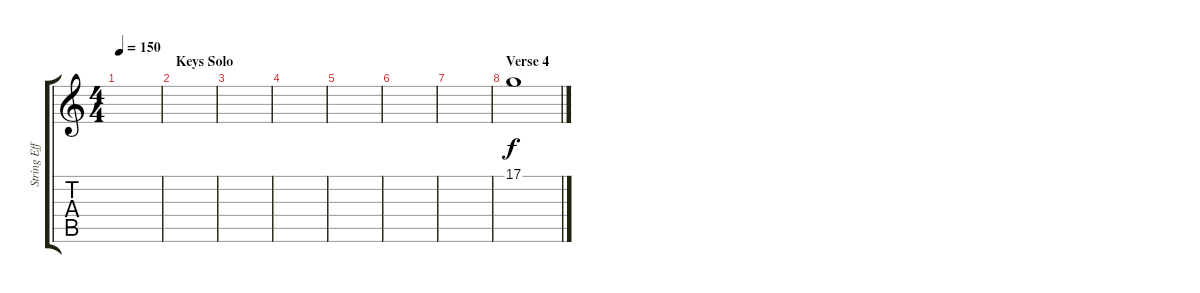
\track ("String Effects" "String Eff") {instrument stringensemble1}
\staff {score tabs}
\tuning (D4 A3 F3 C3 G2 D2) {hide}
\ts (4 4)
\tempo 150
\clef g2
\ks c
|
\section ("" "Keys Solo")
|
|
|
|
|
|
\section ("" "Verse 4")
17.1.1{instrument lead2sawtooth}
